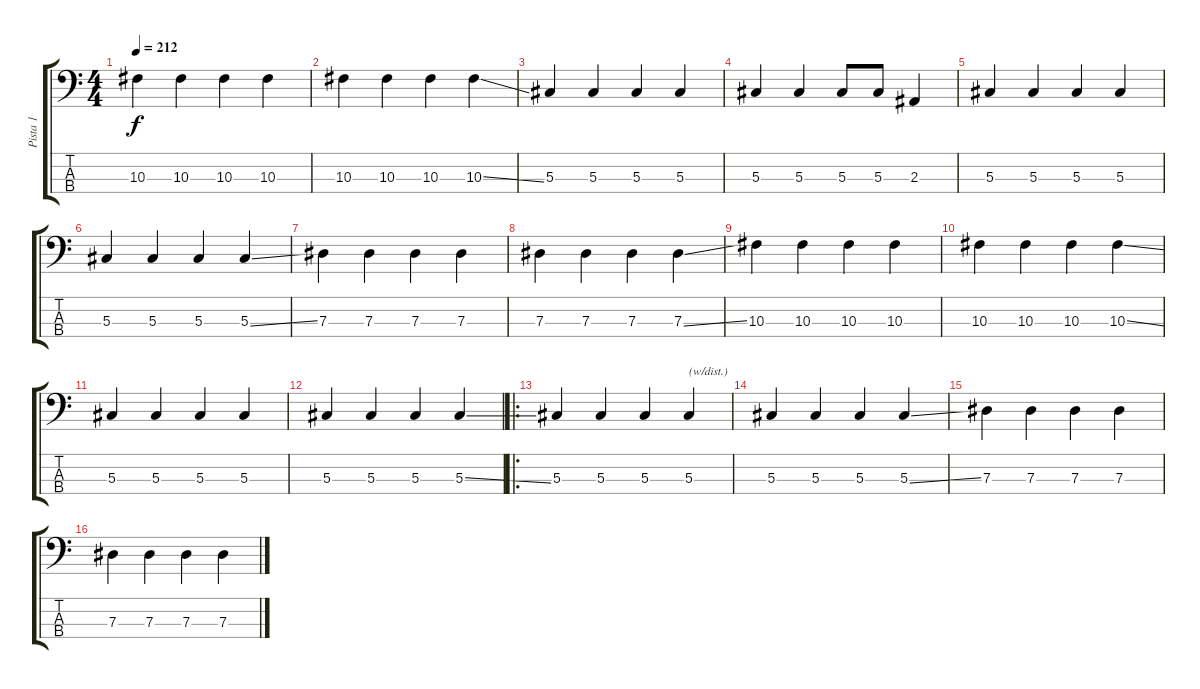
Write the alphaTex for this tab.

\track ("Pista 1" "Pista 1") {instrument electricbassfinger}
\staff {score tabs}
\tuning (Gb2 Db2 Ab1 Db1) {hide}
\ts (4 4)
\tempo 212
\clef f4
\ks c
10.3.4{dy f} 10.3.4 10.3.4 10.3.4 |
10.3.4 10.3.4 10.3.4 10.3{ss}.4 |
5.3.4 5.3.4 5.3.4 5.3.4 |
5.3.4 5.3.4 5.3.8 5.3.8 2.3.4 |
5.3.4 5.3.4 5.3.4 5.3.4 |
5.3.4 5.3.4 5.3.4 5.3{ss}.4 |
7.3.4 7.3.4 7.3.4 7.3.4 |
7.3.4 7.3.4 7.3.4 7.3{ss}.4 |
10.3.4 10.3.4 10.3.4 10.3.4 |
10.3.4 10.3.4 10.3.4 10.3{ss}.4 |
5.3.4 5.3.4 5.3.4 5.3.4 |
5.3.4 5.3.4 5.3.4 5.3{ss}.4 |
\ro
5.3.4 5.3.4 5.3.4 5.3.4{txt "(w/dist.)"} |
5.3.4 5.3.4 5.3.4 5.3{ss}.4 |
7.3.4 7.3.4 7.3.4 7.3.4 |
7.3.4 7.3.4 7.3.4 7.3.4
